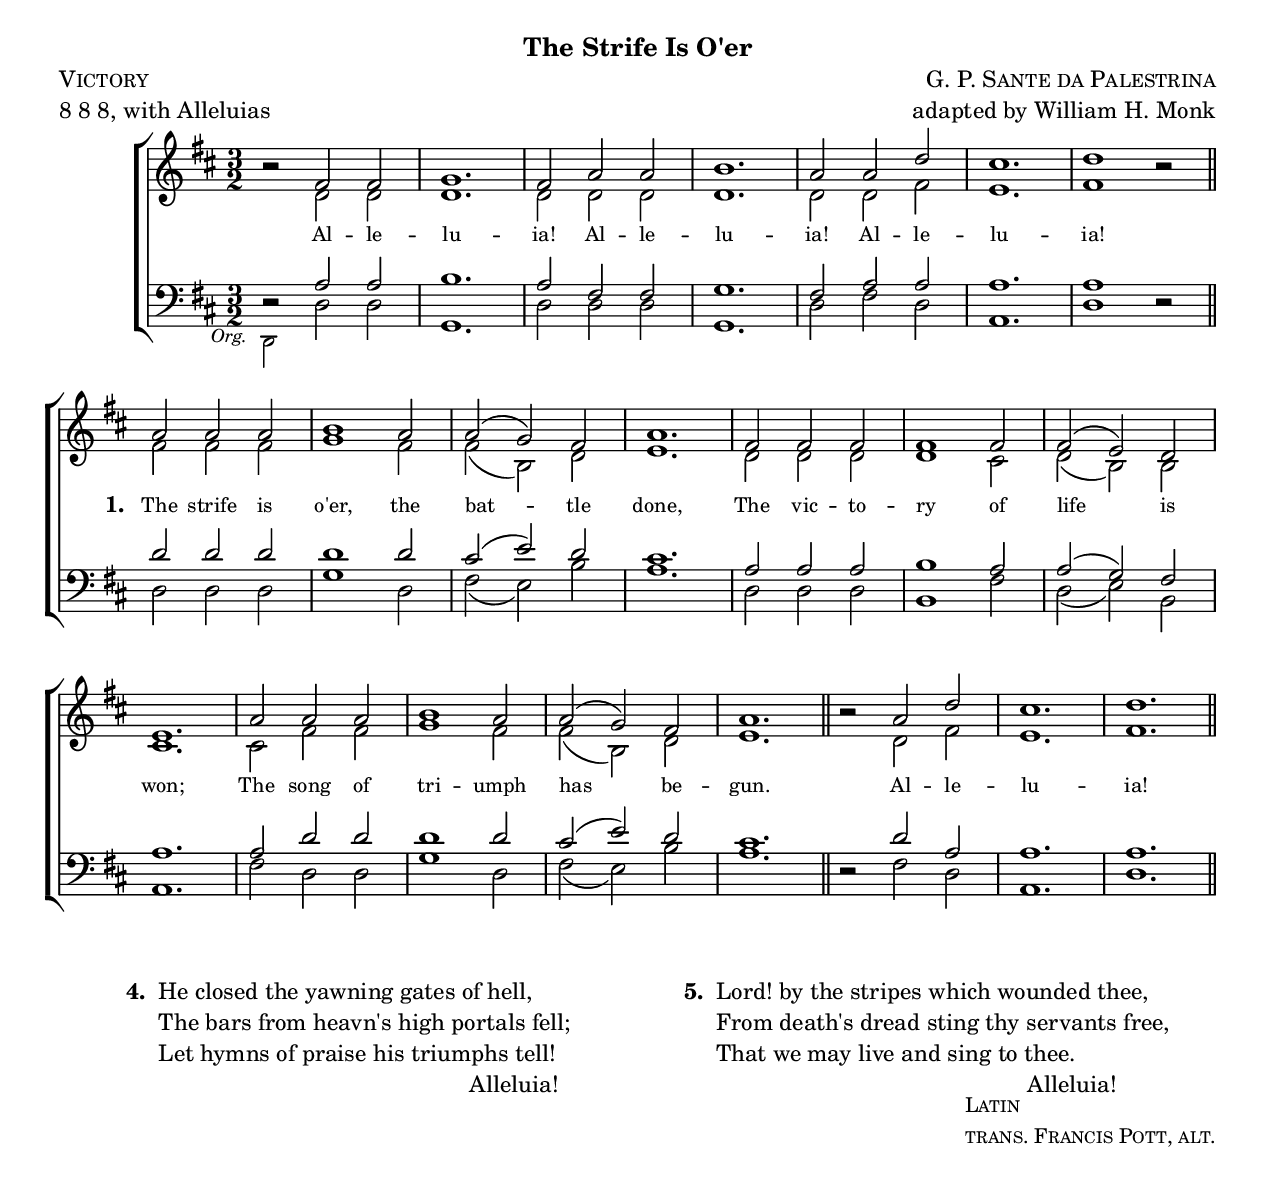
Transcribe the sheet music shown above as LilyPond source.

% Version 1.0
% Last edit: April 2, 2006
% The music and words produced by this source code are believed
% to be in the public domain in the United States. The source
% code itself is covered by the Creative Commons Attribution-
% NonCommercial license, 
% http://creativecommons.org/licenses/by-nc/2.5/
% Attribution: Geoff Horton

\version "2.8.0"
\include "english.ly"

#(set-default-paper-size "letter")
#(set-global-staff-size 20)
#(ly:set-option (quote no-point-and-click))

title = "The Strife Is O'er"
composer = "G. P. Sante da Palestrina"
poet = "Latin"
translator = "trans. Francis Pott, alt."
meter = "8 8 8, with Alleluias"
arranger = "adapted by William H. Monk"
piece = "Victory"

world = {
  \key d \major
  \time 3/2
}

refrain = \relative c'' {
  \world
  \oneVoice
  b2\rest \voiceOne fs2 fs |
  g1. |
  fs2 a a |
  b1. |
  a2 a d |
  cs1. |
  d1 \oneVoice b2\rest \voiceOne | \bar "||" \break % end line 1
}

verse = \relative c'' {
  \voiceOne
  a2 a a |
  b1 a2 |
  a( g) fs |
  a1. |
  fs2 fs fs | % end line 2
  fs1 fs2 |
  fs( e) d |
  e1. |
  a2 a a |
  b1 a2 | % end line 3
  a( g) fs |
  a1. \bar "||" |
  \oneVoice b2\rest \voiceOne a2 d |
  cs1. |
  d1. \bar "||"
}


alto = \relative c' {
  \world
  \voiceTwo
  s2 d2 d |
  d1. |
  d2 d d |
  d1. |
  d2 d fs |
  e1. |
  fs1 s2 | % end line 1
  fs2 fs fs |
  g1 fs2 |
  fs2( b,) d |
  e1. |
  d2 d d | % end line 2
  d1 cs2 |
  d( b) b |
  cs1. |
  cs2 fs fs |
  g1 fs2 | % end line 3
  fs2( b,) d |
  e1. |
  s2 d2 fs |
  e1. |
  fs1.
}

tenor = \relative c {
  \world
  \oneVoice
  d2\rest \voiceOne a' a |
  b1. |
  a2 fs fs |
  g1. |
  fs2 a a |
  a1. |
  a1 \oneVoice d,2\rest \voiceOne | % end line 1
  d'2 d d |
  d1 d2 |
  cs( e) d |
  cs1. |
  a2 a a | % end line 2
  b1 a2 |
  a( g) fs |
  a1. |
  a2 d d |
  d1 d2 | % end line 3
  cs2( e) d |
  cs1. | \bar "||"
  \oneVoice d,2\rest \voiceOne d'2 a |
  a1. |
  a1.
}

bass = \relative c, {
  \world
  \voiceTwo
  \once \override NoteHead #'font-size = #-2
  \once \override TextScript #'extra-offset = #'(-5 . 4)
  d2_\markup \tiny \italic "Org."
  d'2 d |
  g,1. |
  d'2 d d |
  g,1. |
  d'2 fs d |
  a1. |
  d1 s2 | % end line 1
  d2 d d |
  g1 d2 |
  fs( e) b' |
  a1. |
  d,2 d d | % end line 2
  b1 fs'2 |
  d2( e) b |
  a1. |
  fs'2 d d |
  g1 d2 | % end line 3
  fs( e) b' |
  a1. |
  s2 fs2 d |
  a1. |
  d1.
}

refrainWords = \lyricmode {
  Al -- le -- lu -- ia! Al -- le -- lu -- ia! Al -- le -- lu -- ia! 
}

verseOne = \lyricmode {
  \set stanza = "1. "
  The strife is o'er, the bat -- tle done,
  The vic -- to -- ry of life is won;
  The song of tri -- umph has be -- gun.
  Al -- le -- lu -- ia!
}

verseTwo = \lyricmode {
  \set stanza = "2. "
  The pow'rs of death have done their worst,
  But Christ their le -- gions hath dis -- persed;
  Let shout of ho -- ly joy out -- burst.
  Al -- le -- lu -- ia!
}

verseThree = \lyricmode {
  \set stanza = "3. "
  The three sad days are quick -- ly sped,
  He ri -- ses glo -- rious from the dead:
  All glo -- ry to our ri -- sen Head!
  Al -- le -- lu -- ia!
}

\markup {
  \column {
    \fill-line { \large \bold \title } % title
    \fill-line { \caps \piece               % piece
	         \caps \composer      % composer
	  }
    \fill-line { \meter          % meter
	         \arranger           % arranger
	  }
  }
}

\score {
  \context ChoirStaff <<
    \context Staff = upper <<
      \context Voice = refrain 
      {
	\refrain  
	\context Voice = verse 
	{
	  \verse
	}
      }
      \context Voice =
         altos { << \alto >> }
      \context Lyrics = one \lyricsto refrain \refrainWords
      \context Lyrics = one \lyricsto verse \verseOne
    >>
    \context Staff = lower <<
      \clef bass
      \context Voice =
        tenors { << \tenor >> }
      \context Voice =
        basses { << \bass >> }
    >>
>>
  \layout {
    \context {
      \Score
      % **** Turns off bar numbering
      \remove "Bar_number_engraver"
    }
    \context {
      \Lyrics
      % **** Prevents lyrics from running too close together
      \override LyricSpace #'minimum-distance = #0.6
      % **** Makes the text of lyrics a little smaller
      \override LyricText #'font-size = #-1
      % **** Moves lines of lyrics closer together
      \override VerticalAxisGroup #'minimum-Y-extent = #'(-1 . 1)
    }
  }
}


\markup { 
  \normalsize {
    \fill-line {
      \hspace #3.0
      \line {
	\bold "4. "
	\column {
	  "He closed the yawning gates of hell,"
	  "The bars from heavn's high portals fell;"
	  "Let hymns of praise his triumphs tell!"
	  \line { \hspace #30 "Alleluia!" }
	}
      }
      \hspace #0.1
      \line {
	\bold "5. "
	\column {
	  "Lord! by the stripes which wounded thee,"
	  "From death's dread sting thy servants free,"
	  "That we may live and sing to thee."
	  \line { \hspace #30 "Alleluia!" }
	}
      }
      \hspace #3.0
    }
  }
}

\markup {
  \fill-line {
    " "
    \column {
      \small \caps \poet % poet
      \small \caps \translator % translator
    }
  }
}



\paper {
  ragged-bottom = ##t
  top-margin = 0.25\in
  bottom-margin = 0.25\in
}

%{
  Source info goes here.
  “  ”   (real quotation marks for easy cut-and-pasting)
  © for cut-and-pasting.
  Revision history: 
  3-23-06 Added licensing info, revised title layout system
%}


